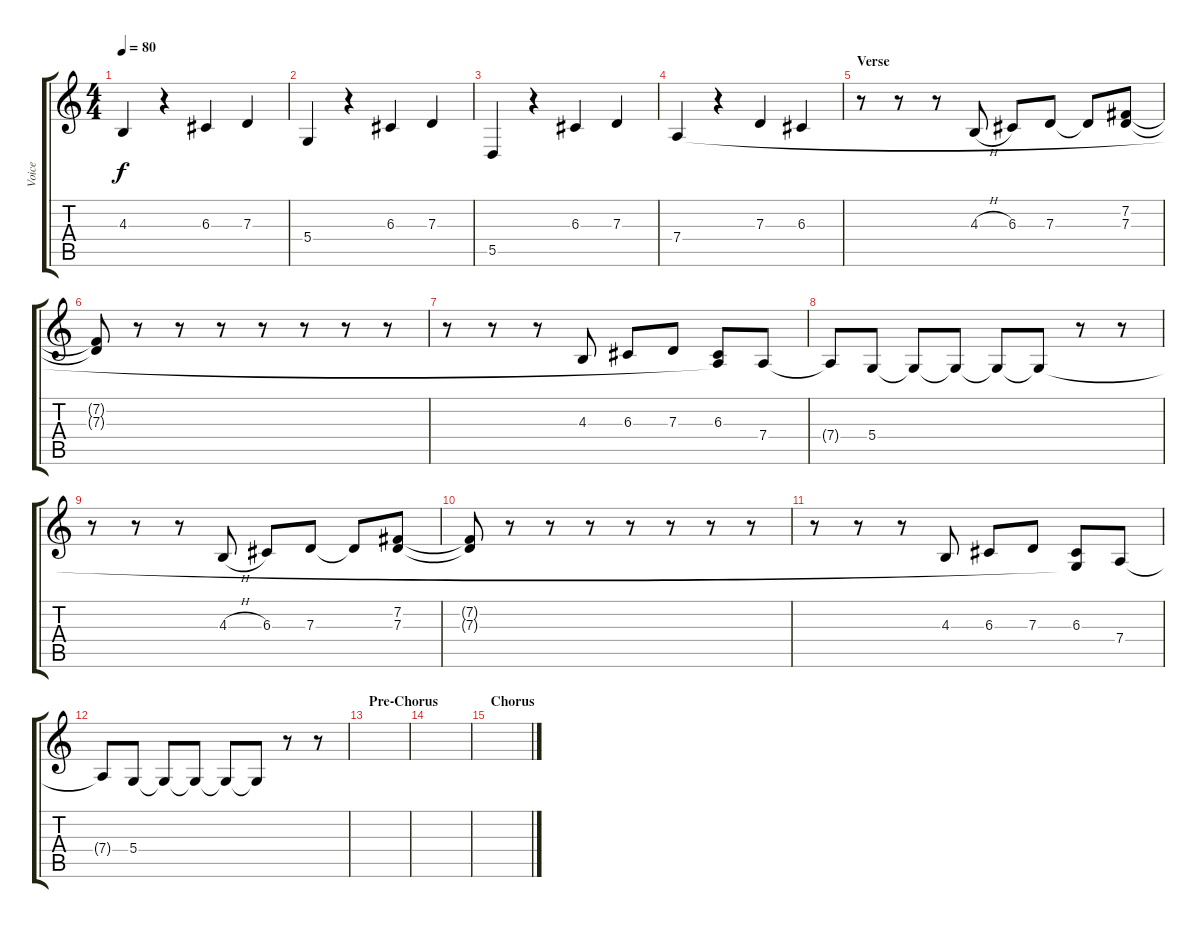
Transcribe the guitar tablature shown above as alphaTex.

\track ("Voice" "Voice") {instrument stringensemble1}
\staff {score tabs}
\tuning (E4 B3 G3 D3 A2 E2) {hide}
\ts (4 4)
\tempo 80
\clef g2
\ks c
4.3.4{dy f} r.4 6.3.4 7.3.4 |
5.4.4 r.4 6.3.4 7.3.4 |
5.5.4 r.4 6.3.4 7.3.4 |
7.4.4 r.4 7.3.4 6.3.4 |
\section ("" "Verse")
r.8 r.8 r.8 4.3{h}.8 6.3.8 7.3.8 7.3{t}.8 (7.2 7.3).8 |
(7.2{t} 7.3{t}).8 r.8 r.8 r.8 r.8 r.8 r.8 r.8 |
r.8 r.8 r.8 4.3.8 6.3.8 7.3.8 (6.3 7.4{t}).8 7.4.8 |
7.4{t}.8 5.4.8 5.4{t}.8 5.4{t}.8 5.4{t}.8 5.4{t}.8 r.8 r.8 |
r.8 r.8 r.8 4.3{h}.8 6.3.8 7.3.8 7.3{t}.8 (7.2 7.3).8 |
(7.2{t} 7.3{t}).8 r.8 r.8 r.8 r.8 r.8 r.8 r.8 |
r.8 r.8 r.8 4.3.8 6.3.8 7.3.8 (6.3 5.4{t}).8 7.4.8 |
7.4{t}.8 5.4.8 5.4{t}.8 5.4{t}.8 5.4{t}.8 5.4{t}.8 r.8 r.8 |
\section ("" "Pre-Chorus")
|
|
\section ("" "Chorus")
